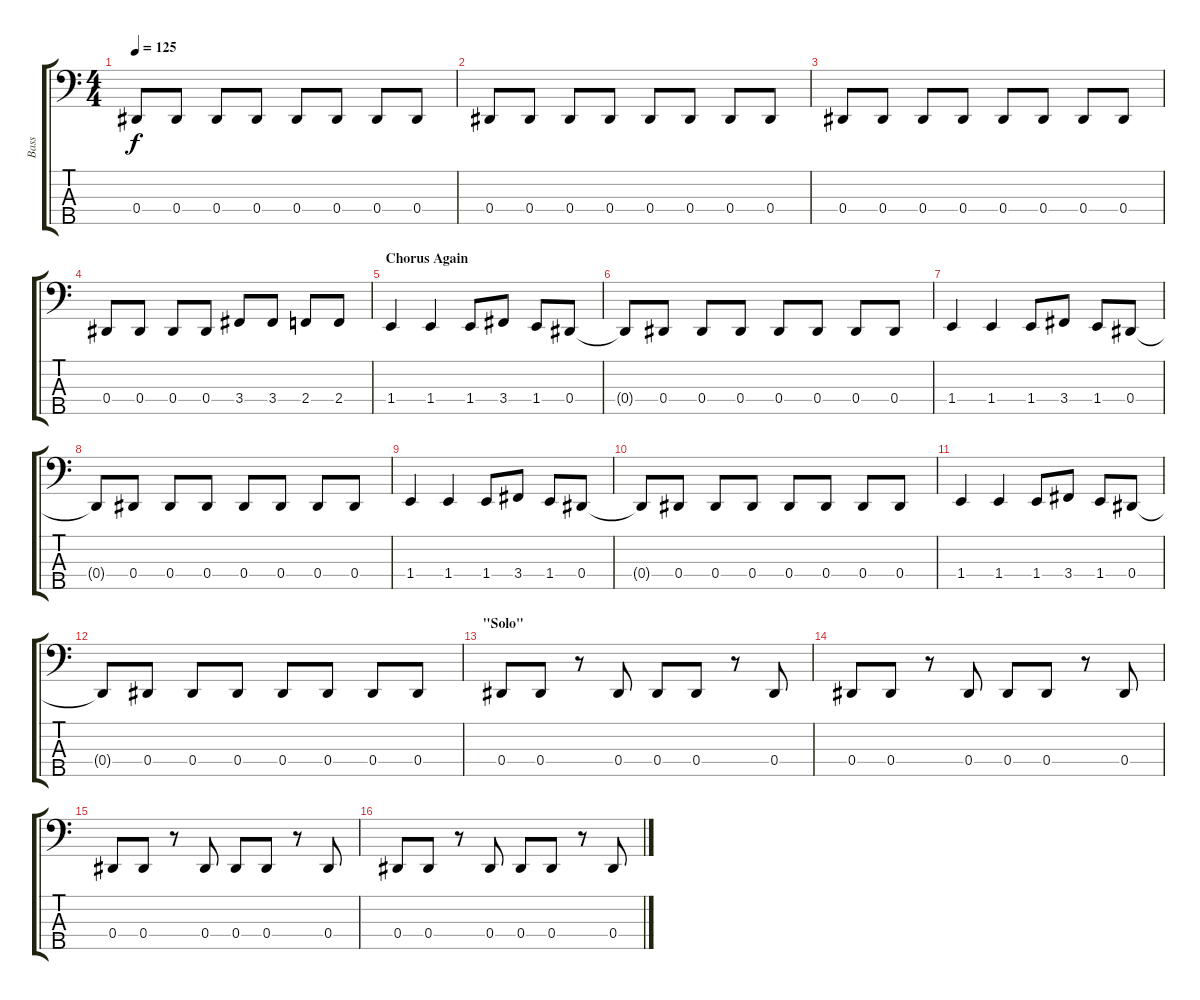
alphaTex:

\track ("Bass" "Bass") {instrument electricbassfinger}
\staff {score tabs}
\tuning (Gb2 Db2 Ab1 Eb1 Bb0) {hide}
\ts (4 4)
\tempo 125
\clef f4
\ks c
0.4.8{dy f} 0.4.8 0.4.8 0.4.8 0.4.8 0.4.8 0.4.8 0.4.8 |
0.4.8 0.4.8 0.4.8 0.4.8 0.4.8 0.4.8 0.4.8 0.4.8 |
0.4.8 0.4.8 0.4.8 0.4.8 0.4.8 0.4.8 0.4.8 0.4.8 |
0.4.8 0.4.8 0.4.8 0.4.8 3.4.8 3.4.8 2.4.8 2.4.8 |
\section ("" "Chorus Again")
1.4.4 1.4.4 1.4.8 3.4.8 1.4.8 0.4.8 |
0.4{t}.8 0.4.8 0.4.8 0.4.8 0.4.8 0.4.8 0.4.8 0.4.8 |
1.4.4 1.4.4 1.4.8 3.4.8 1.4.8 0.4.8 |
0.4{t}.8 0.4.8 0.4.8 0.4.8 0.4.8 0.4.8 0.4.8 0.4.8 |
1.4.4 1.4.4 1.4.8 3.4.8 1.4.8 0.4.8 |
0.4{t}.8 0.4.8 0.4.8 0.4.8 0.4.8 0.4.8 0.4.8 0.4.8 |
1.4.4 1.4.4 1.4.8 3.4.8 1.4.8 0.4.8 |
0.4{t}.8 0.4.8 0.4.8 0.4.8 0.4.8 0.4.8 0.4.8 0.4.8 |
\section ("" "\"Solo\"")
0.4.8 0.4.8 r.8 0.4.8 0.4.8 0.4.8 r.8 0.4.8 |
0.4.8 0.4.8 r.8 0.4.8 0.4.8 0.4.8 r.8 0.4.8 |
0.4.8 0.4.8 r.8 0.4.8 0.4.8 0.4.8 r.8 0.4.8 |
0.4.8 0.4.8 r.8 0.4.8 0.4.8 0.4.8 r.8 0.4.8
